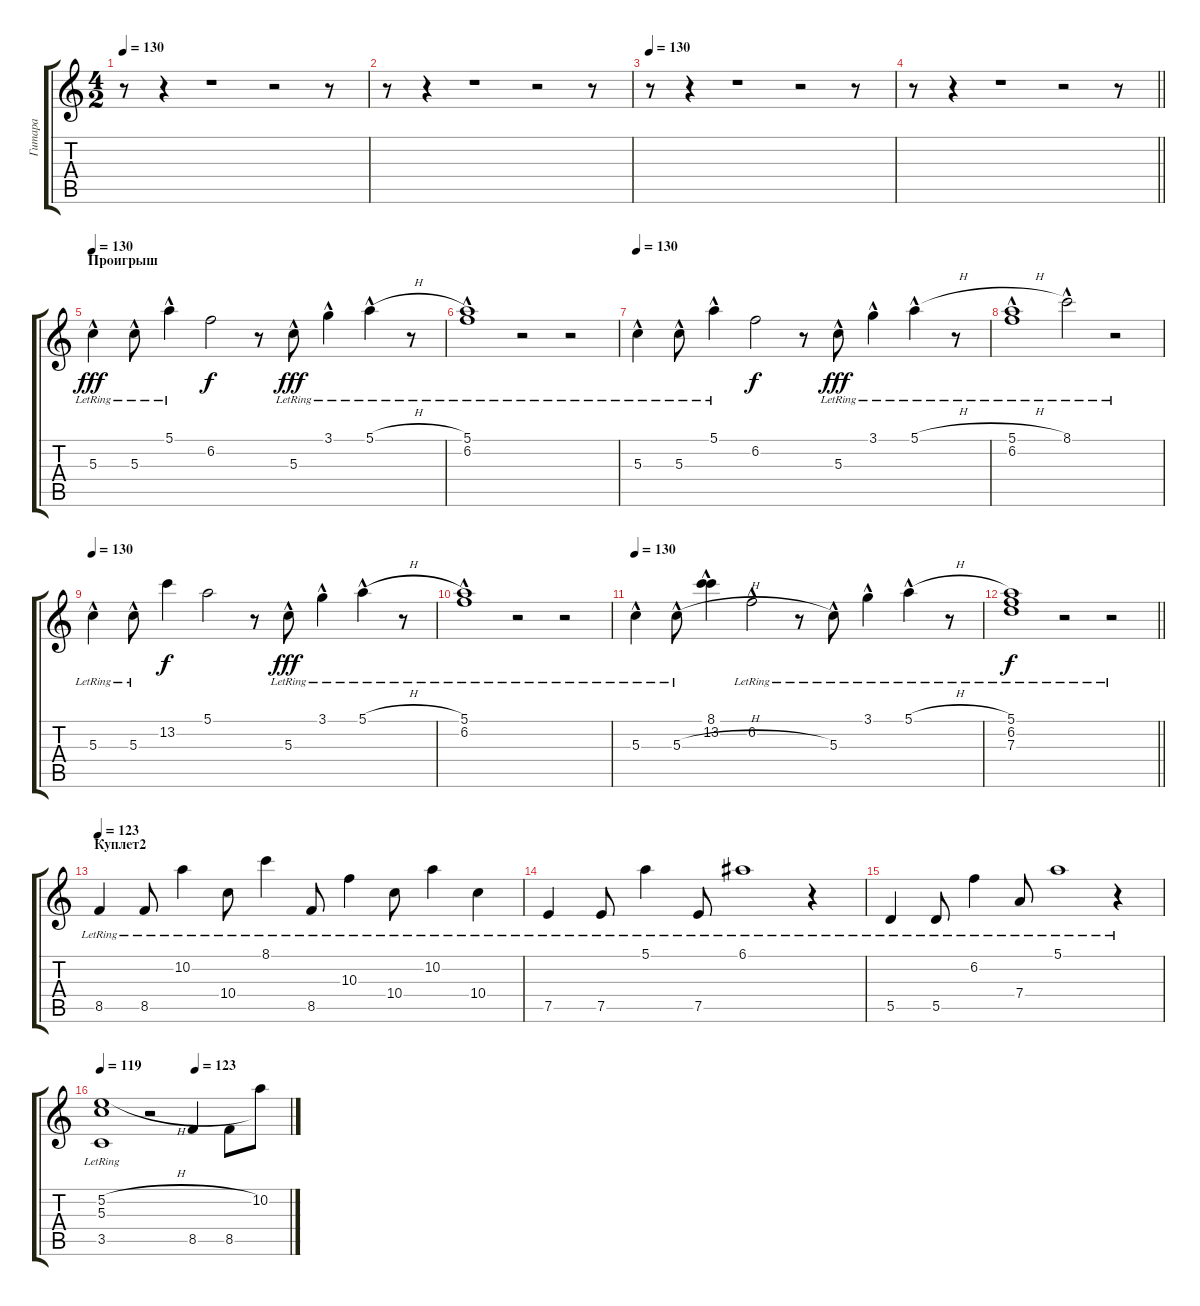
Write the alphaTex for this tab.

\track ("Гитара" "Гитара") {instrument acousticguitarnylon}
\staff {score tabs}
\tuning (E4 B3 G3 D3 A2 E2) {hide}
\ts (4 2)
\tempo 130
\clef g2
\ks c
r.8{dy f} r.4 r.1 r.2 r.8 |
r.8 r.4 r.1 r.2 r.8 |
\tempo 130
r.8 r.4 r.1 r.2 r.8 |
\barLineRight lightlight
r.8 r.4 r.1 r.2 r.8 |
\section ("" "Проигрыш")
\tempo 130
5.3{hac lr}.4{dy fff volume 16 instrument electricguitarclean} 5.3{hac lr}.8 5.1{hac lr}.4 6.2.2{dy f} r.8 5.3{hac lr}.8{dy fff} 3.1{hac lr}.4 5.1{h hac lr}.4 r.8 |
(5.1{hac} 6.2{hac lr}).1 r.2 r.2 |
\tempo 130
5.3{hac lr}.4{volume 16 instrument electricguitarclean} 5.3{hac lr}.8 5.1{hac lr}.4 6.2.2{dy f} r.8 5.3{hac lr}.8{dy fff} 3.1{hac lr}.4 5.1{h hac lr}.4 r.8 |
(5.1{h hac} 6.2{hac lr}).1 8.1{hac lr}.2 r.2 |
\tempo 130
5.3{hac lr}.4{volume 16 instrument electricguitarclean} 5.3{hac lr}.8 13.2.4{dy f} 5.1.2 r.8 5.3{hac lr}.8{dy fff} 3.1{hac lr}.4 5.1{h hac lr}.4 r.8 |
(5.1{hac} 6.2{hac lr}).1 r.2 r.2 |
\tempo 130
5.3{hac lr}.4{volume 16 instrument electricguitarclean} 5.3{h hac lr}.8 (8.1{hac} 13.2).4 6.2{hac lr}.2 r.8 5.3{hac lr}.8 3.1{hac lr}.4 5.1{h hac lr}.4 r.8 |
\barLineRight lightlight
(5.1{lr} 6.2{lr} 7.3{lr}).1{dy f} r.2 r.2 |
\section ("" "Куплет2")
\tempo 123
8.5{lr}.4{volume 16 instrument acousticguitarnylon} 8.5{lr}.8 10.2{lr}.4 10.4{lr}.8 8.1{lr}.4 8.5{lr}.8 10.3{lr}.4 10.4{lr}.8 10.2{lr}.4 10.4{lr}.4 |
7.5{lr}.4 7.5{lr}.8 5.1{lr}.4 7.5{lr}.8 6.1{lr}.1 r.4 |
5.5{lr}.4 5.5{lr}.8 6.2{lr}.4 7.4{lr}.8 5.1{lr}.1 r.4 |
\tempo 119
\tempo (123 0.5)
(5.2{h lr} 5.3{lr} 3.5{lr}).1 r.2 8.5.4 8.5.8 10.2.8
